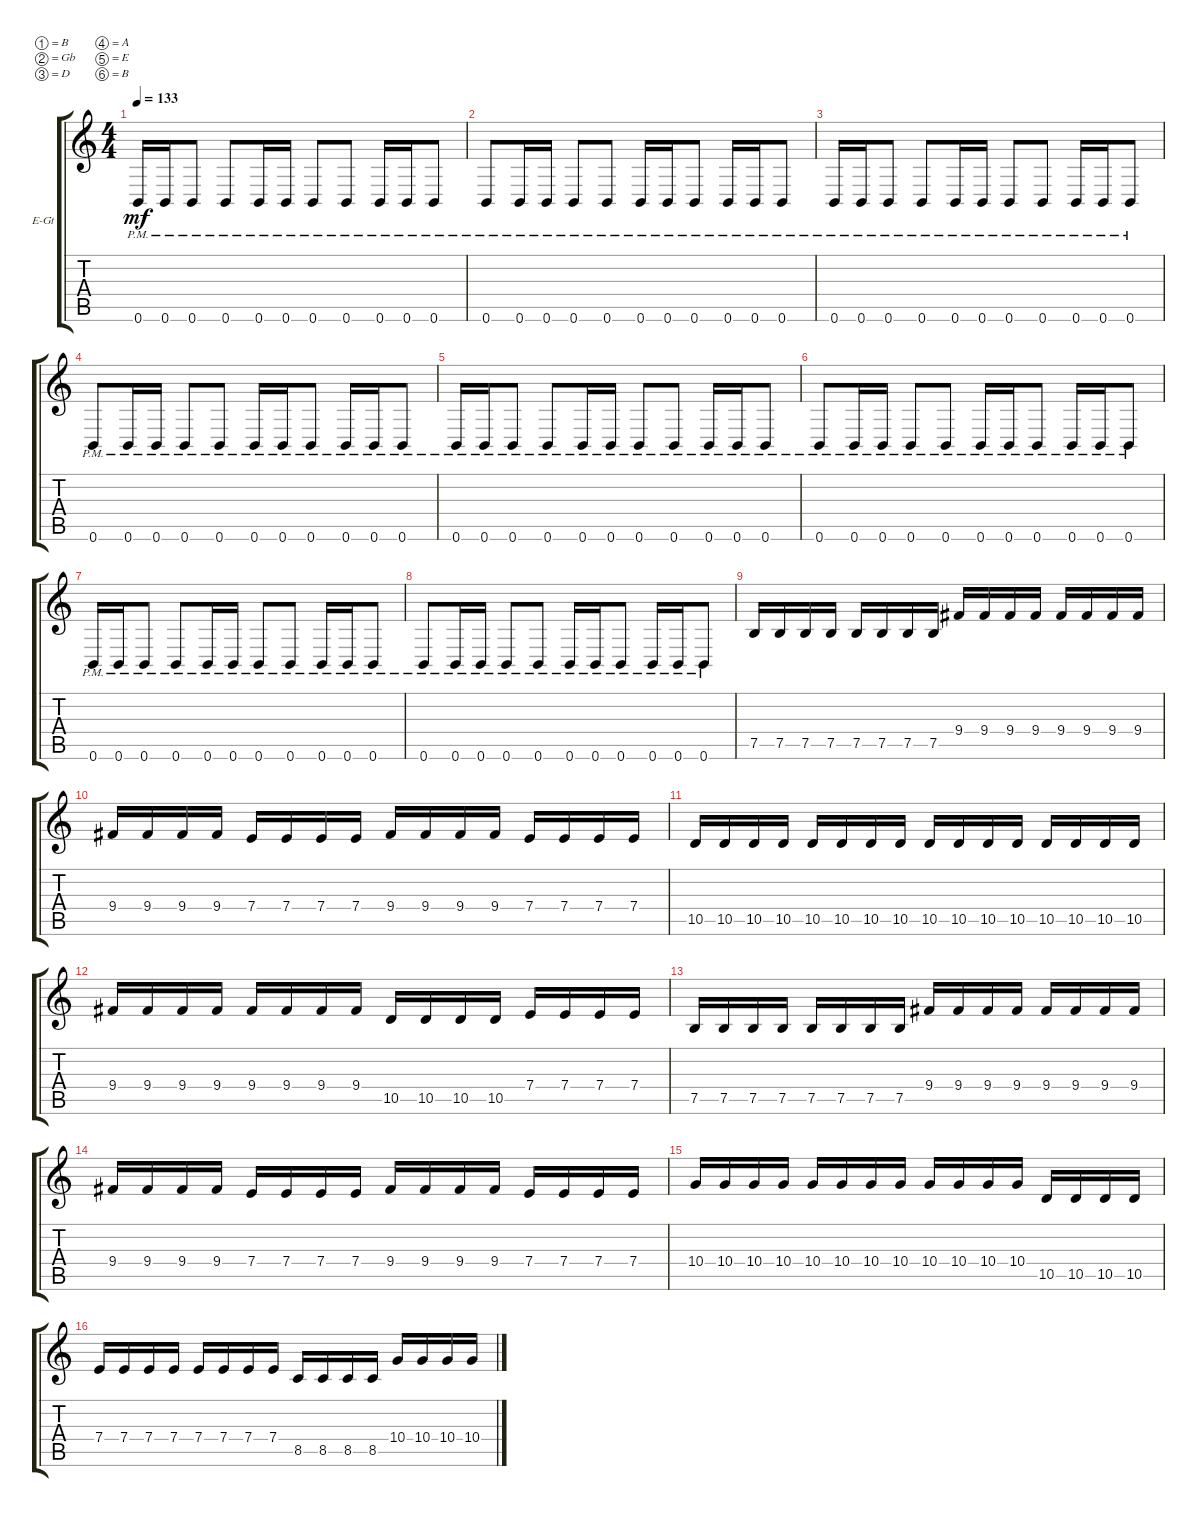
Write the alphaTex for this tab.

\bracketExtendMode groupsimilarinstruments
\firstSystemTrackNameOrientation horizontal
\otherSystemsTrackNameOrientation horizontal
\track ("Vesa Kenttãkumpu" "E-Gt") {instrument distortionguitar}
\staff {score tabs}
\tuning (B3 Gb3 D3 A2 E2 B1)
\ts (4 4)
\tempo 133
\clef g2
\ks c
0.6{pm}.16{dy mf instrument distortionguitar} 0.6{pm}.16 0.6{pm}.8 0.6{pm}.8 0.6{pm}.16 0.6{pm}.16 0.6{pm}.8 0.6{pm}.8 0.6{pm}.16 0.6{pm}.16 0.6{pm}.8 |
0.6{pm}.8 0.6{pm}.16 0.6{pm}.16 0.6{pm}.8 0.6{pm}.8 0.6{pm}.16 0.6{pm}.16 0.6{pm}.8 0.6{pm}.16 0.6{pm}.16 0.6{pm}.8 |
0.6{pm}.16 0.6{pm}.16 0.6{pm}.8 0.6{pm}.8 0.6{pm}.16 0.6{pm}.16 0.6{pm}.8 0.6{pm}.8 0.6{pm}.16 0.6{pm}.16 0.6{pm}.8 |
0.6{pm}.8 0.6{pm}.16 0.6{pm}.16 0.6{pm}.8 0.6{pm}.8 0.6{pm}.16 0.6{pm}.16 0.6{pm}.8 0.6{pm}.16 0.6{pm}.16 0.6{pm}.8 |
0.6{pm}.16 0.6{pm}.16 0.6{pm}.8 0.6{pm}.8 0.6{pm}.16 0.6{pm}.16 0.6{pm}.8 0.6{pm}.8 0.6{pm}.16 0.6{pm}.16 0.6{pm}.8 |
0.6{pm}.8 0.6{pm}.16 0.6{pm}.16 0.6{pm}.8 0.6{pm}.8 0.6{pm}.16 0.6{pm}.16 0.6{pm}.8 0.6{pm}.16 0.6{pm}.16 0.6{pm}.8 |
0.6{pm}.16 0.6{pm}.16 0.6{pm}.8 0.6{pm}.8 0.6{pm}.16 0.6{pm}.16 0.6{pm}.8 0.6{pm}.8 0.6{pm}.16 0.6{pm}.16 0.6{pm}.8 |
0.6{pm}.8 0.6{pm}.16 0.6{pm}.16 0.6{pm}.8 0.6{pm}.8 0.6{pm}.16 0.6{pm}.16 0.6{pm}.8 0.6{pm}.16 0.6{pm}.16 0.6{pm}.8 |
7.5.16 7.5.16 7.5.16 7.5.16 7.5.16 7.5.16 7.5.16 7.5.16 9.4.16 9.4.16 9.4.16 9.4.16 9.4.16 9.4.16 9.4.16 9.4.16 |
9.4.16 9.4.16 9.4.16 9.4.16 7.4.16 7.4.16 7.4.16 7.4.16 9.4.16 9.4.16 9.4.16 9.4.16 7.4.16 7.4.16 7.4.16 7.4.16 |
10.5.16 10.5.16 10.5.16 10.5.16 10.5.16 10.5.16 10.5.16 10.5.16 10.5.16 10.5.16 10.5.16 10.5.16 10.5.16 10.5.16 10.5.16 10.5.16 |
9.4.16 9.4.16 9.4.16 9.4.16 9.4.16 9.4.16 9.4.16 9.4.16 10.5.16 10.5.16 10.5.16 10.5.16 7.4.16 7.4.16 7.4.16 7.4.16 |
7.5.16 7.5.16 7.5.16 7.5.16 7.5.16 7.5.16 7.5.16 7.5.16 9.4.16 9.4.16 9.4.16 9.4.16 9.4.16 9.4.16 9.4.16 9.4.16 |
9.4.16 9.4.16 9.4.16 9.4.16 7.4.16 7.4.16 7.4.16 7.4.16 9.4.16 9.4.16 9.4.16 9.4.16 7.4.16 7.4.16 7.4.16 7.4.16 |
10.4.16 10.4.16 10.4.16 10.4.16 10.4.16 10.4.16 10.4.16 10.4.16 10.4.16 10.4.16 10.4.16 10.4.16 10.5.16 10.5.16 10.5.16 10.5.16 |
7.4.16 7.4.16 7.4.16 7.4.16 7.4.16 7.4.16 7.4.16 7.4.16 8.5.16 8.5.16 8.5.16 8.5.16 10.4.16 10.4.16 10.4.16 10.4.16
